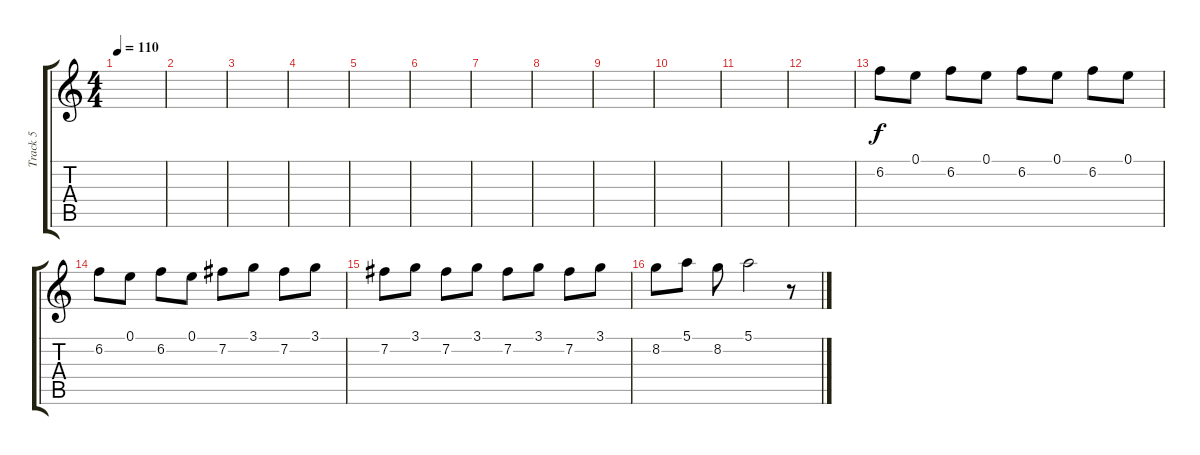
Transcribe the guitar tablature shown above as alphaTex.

\track ("Track 5" "Track 5") {instrument electricguitarclean}
\staff {score tabs}
\tuning (E4 B3 G3 D3 A2 E2) {hide}
\ts (4 4)
\tempo 110
\clef g2
\ks c
|
|
|
|
|
|
|
|
|
|
|
|
6.2.8 0.1.8 6.2.8 0.1.8 6.2.8 0.1.8 6.2.8 0.1.8 |
6.2.8 0.1.8 6.2.8 0.1.8 7.2.8 3.1.8 7.2.8 3.1.8 |
7.2.8 3.1.8 7.2.8 3.1.8 7.2.8 3.1.8 7.2.8 3.1.8 |
8.2.8 5.1.8 8.2.8 5.1.2 r.8
